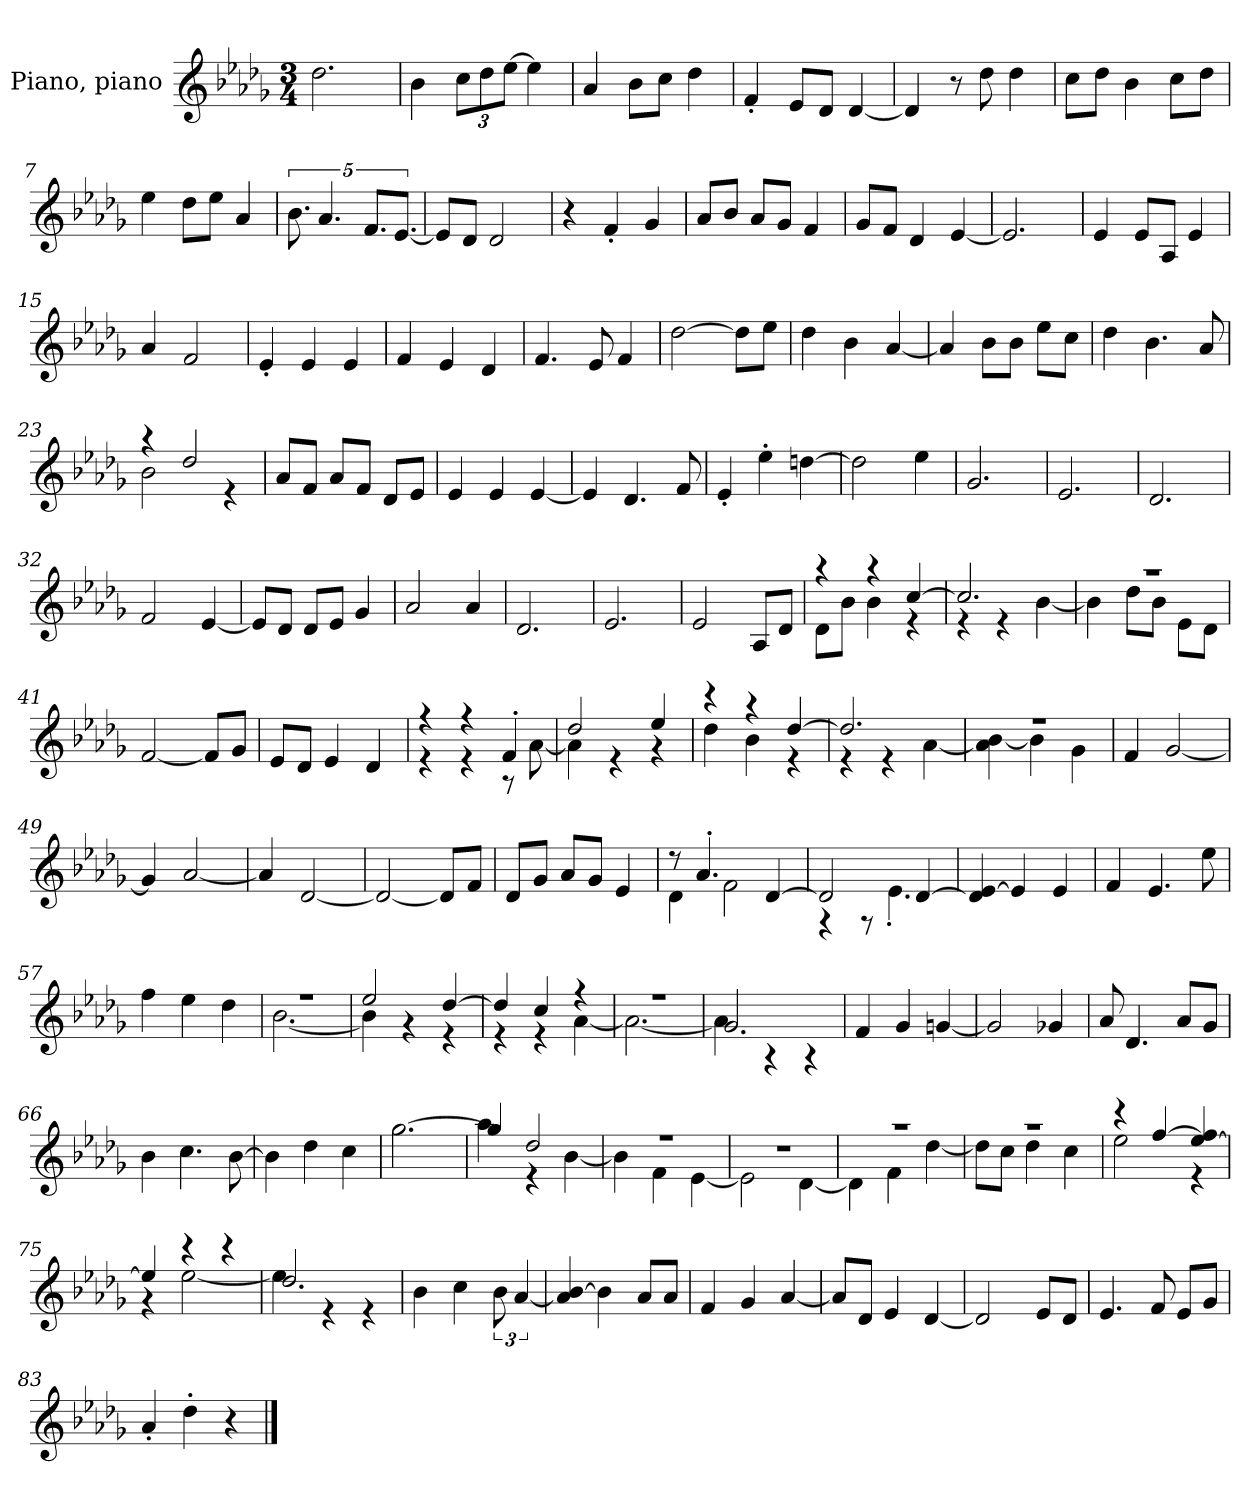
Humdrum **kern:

**kern
*part1
*staff1
*I"Piano, piano
*clefG2
*k[b-e-a-d-g-]
*M3/4
*MM77
=1
2.dd-\
=2
4b-\
*Xbrackettup
12cc\L
12dd-\
[12ee-\J
4ee-\]
=3
4a-/
8b-\L
8cc\J
4dd-\
=4
4f'/
8e-/L
8d-/J
[4d-/
=5
4d-/]
8r
8dd-\
4dd-\
=6
8cc\L
8dd-\J
4b-\
8cc\L
8dd-\J
=7
4ee-\
8dd-\L
8ee-\J
4a-/
=8
*brackettup
10.b-\
5.a-/
10.f/L
[10.e-/J
!!LO:LB:g=z
=9
8e-/L]
8d-/J
2d-/
=10
4r
4f'/
4g-/
=11
8a-/L
8b-/J
8a-/L
8g-/J
4f/
=12
8g-/L
8f/J
4d-/
[4e-/
=13
2.e-/]
=14
4e-/
8e-/L
8A-/J
4e-/
=15
4a-/
2f/
=16
4e-'/
4e-/
4e-/
=17
4f/
4e-/
4d-/
=18
4.f/
8e-/
4f/
!!LO:LB:g=z
=19
[2dd-\
8dd-\L]
8ee-\J
=20
4dd-\
4b-\
[4a-/
=21
4a-/]
8b-\L
8b-\J
8ee-\L
8cc\J
=22
4dd-\
4.b-\
8a-/
=23
*^
4r	2b-\
2dd-/	.
.	4r
*v	*v
=24
8a-/L
8f/J
8a-/L
8f/J
8d-/L
8e-/J
=25
4e-/
4e-/
[4e-/
=26
4e-/]
4.d-/
8f/
=27
4e-'/
4ee-'\
[4ddn\
!!LO:LB:g=z
=28
2dd\]
4ee-\
=29
2.g-/
=30
2.e-/
=31
2.d-/
=32
2f/
[4e-/
=33
8e-/L]
8d-/J
8d-/L
8e-/J
4g-/
=34
2a-/
4a-/
=35
2.d-/
=36
2.e-/
=37
2e-/
8A-/L
8d-/J
=38
*^
4r	8d-\L
.	8b-\J
4r	4b-\
[4cc/	4r
=39	=39
2.cc/]	4r
.	4r
.	[4b-\
!!LO:LB:g=z	!!
=40	=40
2.r	4b-\]
.	8dd-\L
.	8b-\J
.	8e-\L
.	8d-\J
*v	*v
=41
[2f/
8f/L]
8g-/J
=42
8e-/L
8d-/J
4e-/
4d-/
=43
*^
4r	4r
4r	4r
4f'/	8r
.	[8a-\
=44	=44
2dd-/	4a-\]
.	4r
4ee-/	4r
=45	=45
4r	4dd-\
4r	4b-\
[4dd-/	4r
=46	=46
2.dd-/]	4r
.	4r
.	[4a-\
=47	=47
2.r	4a-\] [4b-\
.	4b-\]
.	4g-\
*v	*v
=48
4f/
[2g-/
=49
4g-/]
[2a-/
!!LO:LB:g=z
=50
4a-/]
[2d-/
=51
2d-/_
8d-/L]
8f/J
=52
8d-/L
8g-/J
8a-/L
8g-/J
4e-/
=53
*^
8r	4d-\
4.a-'/	.
.	2f\
[4d-/	.
=54	=54
2d-/]	4r
.	8r
.	4.e-'\
[4d-/	.
*v	*v
=55
4d-/] [4e-/
4e-/]
4e-/
=56
4f/
4.e-/
8ee-\
=57
4ff\
4ee-\
4dd-\
=58
*^
2.r	[2.b-\
=59	=59
2ee-/	4b-\]
.	4r
[4dd-/	4r
!!LO:LB:g=z	!!
=60	=60
4dd-/]	4r
4cc/	4r
4r	[4a-\
=61	=61
2.r	2.a-\_
=62	=62
2.g-/	4a-\]
.	4r
.	4r
*v	*v
=63
4f/
4g-/
[4gn/
=64
2g/]
4g-X/
=65
8a-/
4.d-/
8a-/L
8g-/J
=66
4b-\
4.cc\
[8b-\
=67
4b-\]
4dd-\
4cc\
=68
[2.gg-\
=69
*^
4gg-/]	4aa-\
2dd-/	4r
.	[4b-\
!!LO:LB:g=z	!!
=70	=70
2.r	4b-\]
.	4f\
.	[4e-\
=71	=71
2.r	2e-\]
.	[4d-\
=72	=72
2.r	4d-\]
.	4f\
.	[4dd-\
=73	=73
2.r	8dd-\L]
.	8cc\J
.	4dd-\
.	4cc\
=74	=74
4r	2ee-\
[4ff/	.
[4ee-/ 4ff/]	4r
=75	=75
4ee-/]	4r
4r	[2ee-\
4r	.
=76	=76
2.dd-/	4ee-\]
.	4r
.	4r
*v	*v
=77
4b-\
4cc\
12b-\
[6a-/
=78
4a-/] [4b-/
4b-\]
8a-/L
8a-/J
=79
4f/
4g-/
[4a-/
!!LO:LB:g=z
=80
8a-/L]
8d-/J
4e-/
[4d-/
=81
2d-/]
8e-/L
8d-/J
=82
4.e-/
8f/
8e-/L
8g-/J
=83
4a-'/
4dd-'\
4r
==
*-
